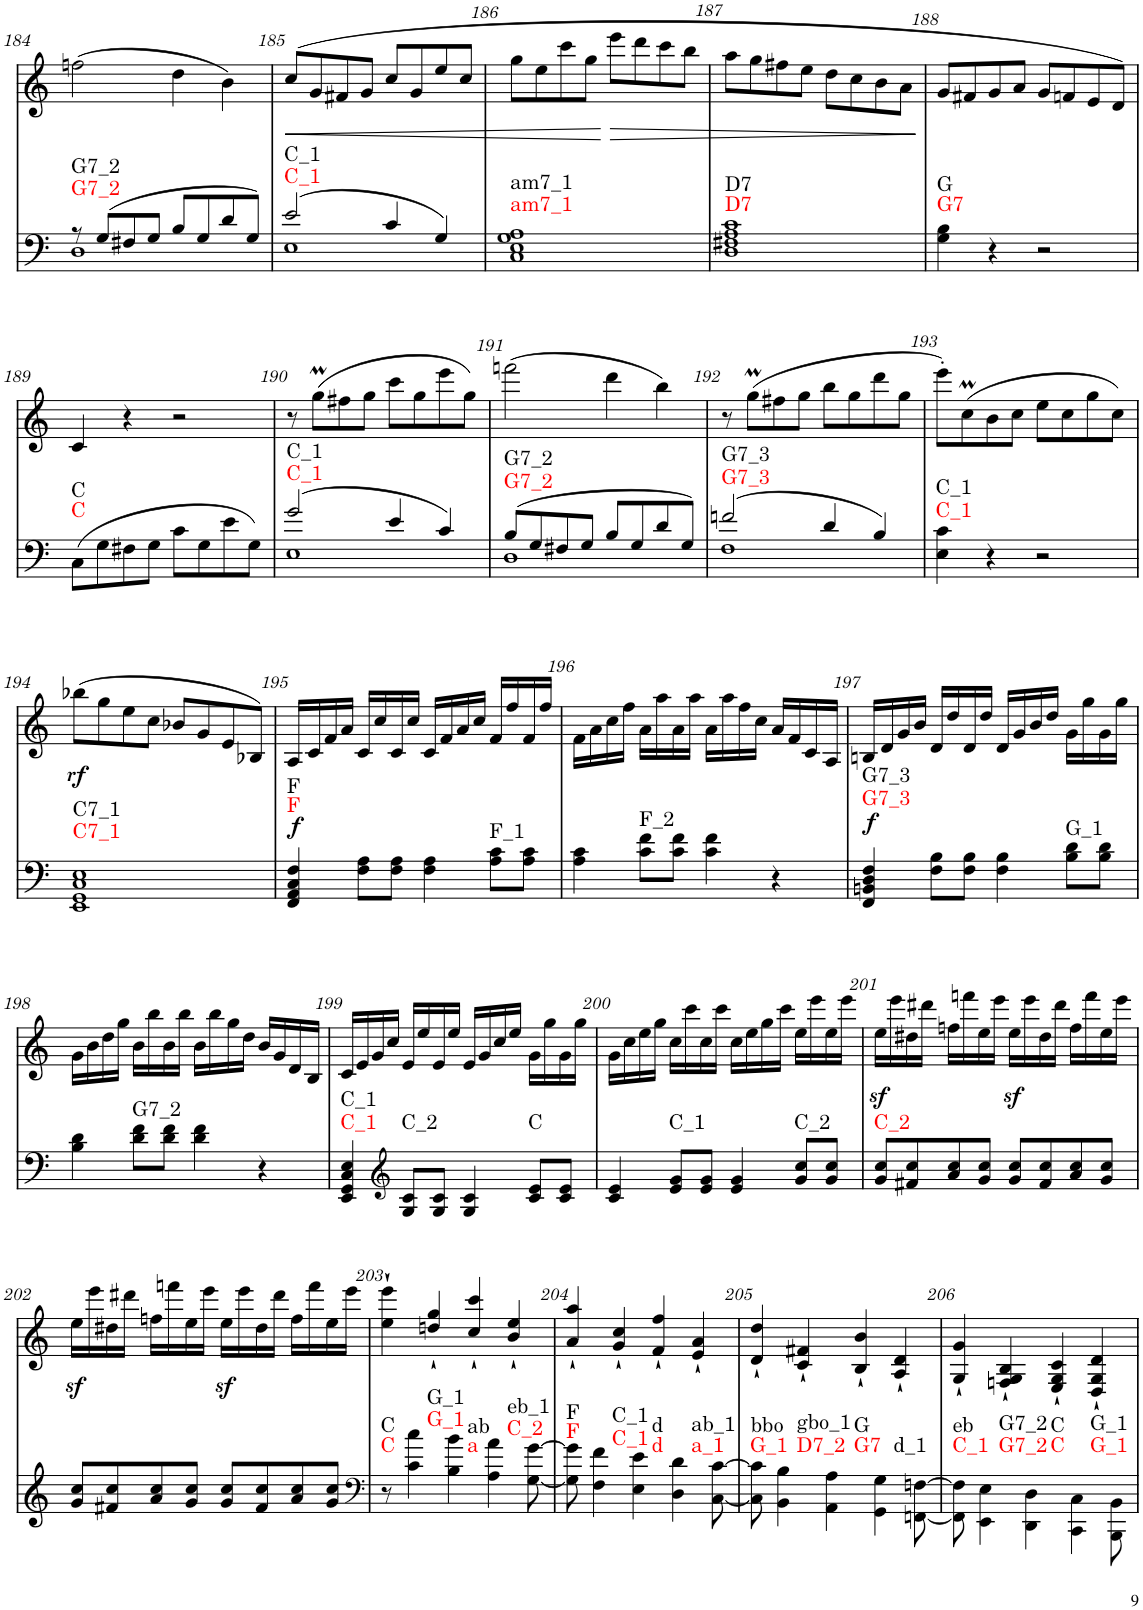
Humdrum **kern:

**kern	**dynam	**harte	**kern	**dynam
*part2	*part2	*part2	*part1	*part1
*staff2	*staff2	*	*staff1	*staff1
*I"piano	*	*	*I"piano	*
*I'Pno	*	*	*I'Pno	*
!!LO:PB:g=z
*clefF4	*	*	*clefG2	*
*k[]	*	*	*k[]	*
*M4/4	*	*	*M4/4	*
=184	=184	=184	=184	=184
*^	*	*	*	*
!	!	!	!LO:H:n=1:kt=G7_2	!	!
!	!	!	!LO:H:n=2:kt=G7_2	!	!
8r	1D	.	N N	(2ffn\	.
(8G/L	.	.	.	.	.
8F#X/	.	.	.	.	.
8G/J	.	.	.	.	.
8B/L	.	.	.	4dd\	.
8G/	.	.	.	.	.
8d/	.	.	.	4b\)	.
8G/J)	.	.	.	.	.
=185	=185	=185	=185	=185	=185
!	!	!	!LO:H:n=1:kt=C_1	!	!LO:HP:b
!	!	!	!LO:H:n=2:kt=C_1	!	!
(2e/	1E	.	N N	(8cc/L	<
.	.	.	.	8g/	.
.	.	.	.	8f#X/	.
.	.	.	.	8g/J	.
4c/	.	.	.	8cc/L	.
.	.	.	.	8g/	.
4G/)	.	.	.	8ee/	.
.	.	.	.	8cc/J	.
*v	*v	*	*	*	*
=186	=186	=186	=186	=186
!	!	!LO:H:n=1:kt=am7_1	!	!
!	!	!LO:H:n=2:kt=am7_1	!	!
1C 1E 1G 1A	.	N N	8gg\L	.
.	.	.	8ee\	.
.	.	.	8ccc\	.
.	.	.	8gg\J	.
!	!	!	!	!LO:HP:n=1:b
.	.	.	8eee\L	[ >
.	.	.	8ddd\	.
.	.	.	8ccc\	.
.	.	.	8bb\J	.
=187	=187	=187	=187	=187
!	!	!LO:H:n=1:kt=D7	!	!
!	!	!LO:H:n=2:kt=D7	!	!
1D 1F#X 1A 1c	.	N N	8aa\L	.
.	.	.	8gg\	.
.	.	.	8ff#X\	.
.	.	.	8ee\J	.
.	.	.	8dd\L	.
.	.	.	8cc\	.
.	.	.	8b\	.
.	.	.	8a\J	.
.	.	.	.	]
=188	=188	=188	=188	=188
!	!	!LO:H:n=1:kt=G7	!	!
!	!	!LO:H:n=2:kt=G	!	!
4G\ 4B\	.	N N	8g/L	.
.	.	.	8f#X/	.
4r	.	.	8g/	.
.	.	.	8a/J	.
2r	.	.	8g/L	.
.	.	.	8fn/	.
.	.	.	8e/	.
.	.	.	8d/J)	.
!!LO:LB:g=z
=189	=189	=189	=189	=189
!	!	!LO:H:n=1:kt=C	!	!
!	!	!LO:H:n=2:kt=C	!	!
(8C\L	.	N N	4c/	.
8G\	.	.	.	.
8F#X\	.	.	4r	.
8G\J	.	.	.	.
8c\L	.	.	2r	.
8G\	.	.	.	.
8e\	.	.	.	.
8G\J)	.	.	.	.
=190	=190	=190	=190	=190
*^	*	*	*	*
!	!	!	!LO:H:n=1:kt=C_1	!	!
!	!	!	!LO:H:n=2:kt=C_1	!	!
(2g/	1E	.	N N	8r	.
.	.	.	.	(8ggM\L	.
.	.	.	.	8ff#X\	.
.	.	.	.	8gg\J	.
4e/	.	.	.	8ccc\L	.
.	.	.	.	8gg\	.
4c/)	.	.	.	8eee\	.
.	.	.	.	8gg\J)	.
=191	=191	=191	=191	=191	=191
!	!	!	!LO:H:n=1:kt=G7_2	!	!
!	!	!	!LO:H:n=2:kt=G7_2	!	!
(8B/L	1D	.	N N	(2fffn\	.
8G/	.	.	.	.	.
8F#X/	.	.	.	.	.
8G/J	.	.	.	.	.
8B/L	.	.	.	4ddd\	.
8G/	.	.	.	.	.
8d/	.	.	.	4bb\)	.
8G/J)	.	.	.	.	.
=192	=192	=192	=192	=192	=192
!	!	!	!LO:H:n=1:kt=G7_3	!	!
!	!	!	!LO:H:n=2:kt=G7_3	!	!
(2fn/	1F	.	N N	8r	.
.	.	.	.	(8ggM\L	.
.	.	.	.	8ff#X\	.
.	.	.	.	8gg\J	.
4d/	.	.	.	8bb\L	.
.	.	.	.	8gg\	.
4B/)	.	.	.	8ddd\	.
.	.	.	.	8gg\J	.
*v	*v	*	*	*	*
=193	=193	=193	=193	=193
!	!	!LO:H:n=1:kt=C_1	!	!
!	!	!LO:H:n=2:kt=C_1	!	!
4E\ 4c\	.	N N	8eee'\L)	.
.	.	.	(8ccM\	.
4r	.	.	8b\	.
.	.	.	8cc\J	.
2r	.	.	8ee\L	.
.	.	.	8cc\	.
.	.	.	8gg\	.
.	.	.	8cc\J)	.
!!LO:LB:g=z
=194	=194	=194	=194	=194
!	!	!LO:H:n=1:kt=C7_1	!	!LO:DY:b
!	!	!LO:H:n=2:kt=C7_1	!	!
1EE 1GG 1C 1E	.	N N	(8bb-X\L	rf
.	.	.	8gg\	.
.	.	.	8ee\	.
.	.	.	8cc\J	.
.	.	.	8b-X/L	.
.	.	.	8g/	.
.	.	.	8e/	.
.	.	.	8B-X/J)	.
=195	=195	=195	=195	=195
!	!LO:DY:a	!LO:H:n=1:kt=F	!	!
!	!	!LO:H:n=2:kt=F	!	!
4FF/ 4AA/ 4C/ 4F/	f	N N	16A/LL	.
.	.	.	16c/	.
.	.	.	16f/	.
.	.	.	16a/JJ	.
8F\ 8A\L	.	.	16c/LL	.
.	.	.	16cc/	.
8F\ 8A\J	.	.	16c/	.
.	.	.	16cc/JJ	.
4F\ 4A\	.	.	16c/LL	.
.	.	.	16f/	.
.	.	.	16a/	.
.	.	.	16cc/JJ	.
!	!	!LO:H:kt=F_1	!	!
8A\ 8c\L	.	N	16f/LL	.
.	.	.	16ff/	.
8A\ 8c\J	.	.	16f/	.
.	.	.	16ff/JJ	.
=196	=196	=196	=196	=196
4A\ 4c\	.	.	16f\LL	.
.	.	.	16a\	.
.	.	.	16cc\	.
.	.	.	16ff\JJ	.
!	!	!LO:H:kt=F_2	!	!
8c\ 8f\L	.	N	16a\LL	.
.	.	.	16aa\	.
8c\ 8f\J	.	.	16a\	.
.	.	.	16aa\JJ	.
4c\ 4f\	.	.	16a\LL	.
.	.	.	16aa\	.
.	.	.	16ff\	.
.	.	.	16cc\JJ	.
4r	.	.	16a/LL	.
.	.	.	16f/	.
.	.	.	16c/	.
.	.	.	16A/JJ	.
=197	=197	=197	=197	=197
!	!LO:DY:a	!LO:H:n=1:kt=G7_3	!	!
!	!	!LO:H:n=2:kt=G7_3	!	!
4FF/ 4BBn/ 4D/ 4F/	f	N N	16Bn/LL	.
.	.	.	16d/	.
.	.	.	16g/	.
.	.	.	16b/JJ	.
8F\ 8B\L	.	.	16d/LL	.
.	.	.	16dd/	.
8F\ 8B\J	.	.	16d/	.
.	.	.	16dd/JJ	.
4F\ 4B\	.	.	16d/LL	.
.	.	.	16g/	.
.	.	.	16b/	.
.	.	.	16dd/JJ	.
!	!	!LO:H:kt=G_1	!	!
8B\ 8d\L	.	N	16g\LL	.
.	.	.	16gg\	.
8B\ 8d\J	.	.	16g\	.
.	.	.	16gg\JJ	.
!!LO:LB:g=z
=198	=198	=198	=198	=198
4B\ 4d\	.	.	16g\LL	.
.	.	.	16b\	.
.	.	.	16dd\	.
.	.	.	16gg\JJ	.
!	!	!LO:H:kt=G7_2	!	!
8d\ 8f\L	.	N	16b\LL	.
.	.	.	16bb\	.
8d\ 8f\J	.	.	16b\	.
.	.	.	16bb\JJ	.
4d\ 4f\	.	.	16b\LL	.
.	.	.	16bb\	.
.	.	.	16gg\	.
.	.	.	16dd\JJ	.
4r	.	.	16b/LL	.
.	.	.	16g/	.
.	.	.	16d/	.
.	.	.	16B/JJ	.
=199	=199	=199	=199	=199
!	!	!LO:H:n=1:kt=C_1	!	!
!	!	!LO:H:n=2:kt=C_1	!	!
4EE/ 4GG/ 4C/ 4E/	.	N N	16c/LL	.
.	.	.	16e/	.
.	.	.	16g/	.
.	.	.	16cc/JJ	.
*clefG2	*	*	*	*
!	!	!LO:H:kt=C_2	!	!
8G/ 8c/L	.	N	16e/LL	.
.	.	.	16ee/	.
8G/ 8c/J	.	.	16e/	.
.	.	.	16ee/JJ	.
4G/ 4c/	.	.	16e/LL	.
.	.	.	16g/	.
.	.	.	16cc/	.
.	.	.	16ee/JJ	.
!	!	!LO:H:kt=C	!	!
8c/ 8e/L	.	N	16g\LL	.
.	.	.	16gg\	.
8c/ 8e/J	.	.	16g\	.
.	.	.	16gg\JJ	.
=200	=200	=200	=200	=200
4c/ 4e/	.	.	16g\LL	.
.	.	.	16cc\	.
.	.	.	16ee\	.
.	.	.	16gg\JJ	.
!	!	!LO:H:kt=C_1	!	!
8e/ 8g/L	.	N	16cc\LL	.
.	.	.	16ccc\	.
8e/ 8g/J	.	.	16cc\	.
.	.	.	16ccc\JJ	.
4e/ 4g/	.	.	16cc\LL	.
.	.	.	16ee\	.
.	.	.	16gg\	.
.	.	.	16ccc\JJ	.
!	!	!LO:H:kt=C_2	!	!
8g/ 8cc/L	.	N	16ee\LL	.
.	.	.	16eee\	.
8g/ 8cc/J	.	.	16ee\	.
.	.	.	16eee\JJ	.
=201	=201	=201	=201	=201
!	!	!LO:H:kt=C_2	!	!
8g/ 8cc/L	.	N	16eez<\LL	.
.	.	.	16eee\	.
8f#X/ 8cc/	.	.	16dd#X\	.
.	.	.	16ddd#X\JJ	.
8a/ 8cc/	.	.	16ffn\LL	.
.	.	.	16fffn\	.
8g/ 8cc/J	.	.	16ee\	.
.	.	.	16eee\JJ	.
8g/ 8cc/L	.	.	16eez<\LL	.
.	.	.	16eee\	.
8f#/ 8cc/	.	.	16dd#\	.
.	.	.	16ddd#\JJ	.
8a/ 8cc/	.	.	16ff\LL	.
.	.	.	16fff\	.
8g/ 8cc/J	.	.	16ee\	.
.	.	.	16eee\JJ	.
!!LO:LB:g=z
=202	=202	=202	=202	=202
8g/ 8cc/L	.	.	16eez<\LL	.
.	.	.	16eee\	.
8f#X/ 8cc/	.	.	16dd#X\	.
.	.	.	16ddd#X\JJ	.
8a/ 8cc/	.	.	16ffn\LL	.
.	.	.	16fffn\	.
8g/ 8cc/J	.	.	16ee\	.
.	.	.	16eee\JJ	.
8g/ 8cc/L	.	.	16eez<\LL	.
.	.	.	16eee\	.
8f#/ 8cc/	.	.	16dd#\	.
.	.	.	16ddd#\JJ	.
8a/ 8cc/	.	.	16ff\LL	.
.	.	.	16fff\	.
8g/ 8cc/J	.	.	16ee\	.
.	.	.	16eee\JJ	.
=203	=203	=203	=203	=203
*clefF4	*	*	*	*
!	!	!LO:H:n=1:kt=C	!	!
!	!	!LO:H:n=2:kt=C	!	!
8r	.	N N	4ee\` 4eee\`	.
!	!	!LO:H:n=1:kt=G_1	!	!
!	!	!LO:H:n=2:kt=G_1	!	!
4c\ 4cc\	.	N N	.	.
.	.	.	4ddn/` 4gg/`	.
!	!	!LO:H:n=1:kt=a	!	!
!	!	!LO:H:n=2:kt=ab	!	!
4B\ 4b\	.	N N	.	.
.	.	.	4cc/` 4ccc/`	.
!	!	!LO:H:n=1:kt=C_2	!	!
!	!	!LO:H:n=2:kt=eb_1	!	!
4A\ 4a\	.	N N	.	.
.	.	.	4b/` 4ee/`	.
[8G\ [8g\	.	.	.	.
=204	=204	=204	=204	=204
!	!	!LO:H:n=1:kt=F	!	!
!	!	!LO:H:n=2:kt=F	!	!
8G\] 8g\]	.	N N	4a/` 4aa/`	.
!	!	!LO:H:n=1:kt=C_1	!	!
!	!	!LO:H:n=2:kt=C_1	!	!
4F\ 4f\	.	N N	.	.
.	.	.	4g/` 4cc/`	.
!	!	!LO:H:n=1:kt=d	!	!
!	!	!LO:H:n=2:kt=d	!	!
4E\ 4e\	.	N N	.	.
.	.	.	4f/` 4ff/`	.
!	!	!LO:H:n=1:kt=a_1	!	!
!	!	!LO:H:n=2:kt=ab_1	!	!
4D\ 4d\	.	N N	.	.
.	.	.	4e/` 4a/`	.
[8C\ [8c\	.	.	.	.
=205	=205	=205	=205	=205
!	!	!LO:H:n=1:kt=G_1	!	!
!	!	!LO:H:n=2:kt=bbo	!	!
8C\] 8c\]	.	N N	4d/` 4dd/`	.
!	!	!LO:H:n=1:kt=D7_2	!	!
!	!	!LO:H:n=2:kt=gbo_1	!	!
4BB\ 4B\	.	N N	.	.
.	.	.	4c/` 4f#X/`	.
!	!	!LO:H:n=1:kt=G7	!	!
!	!	!LO:H:n=2:kt=G	!	!
4AA\ 4A\	.	N N	.	.
.	.	.	4B/` 4b/`	.
!	!	!LO:H:kt=d_1	!	!
4GG\ 4G\	.	N	.	.
.	.	.	4A/` 4d/`	.
[8FFn\ [8Fn\	.	.	.	.
=206	=206	=206	=206	=206
!	!	!LO:H:n=1:kt=C_1	!	!
!	!	!LO:H:n=2:kt=eb	!	!
8FF\] 8F\]	.	N N	4G/` 4g/`	.
!	!	!LO:H:n=1:kt=G7_2	!	!
!	!	!LO:H:n=2:kt=G7_2	!	!
4EE\ 4E\	.	N N	.	.
.	.	.	4Fn/` 4G/` 4B/`	.
!	!	!LO:H:n=1:kt=C	!	!
!	!	!LO:H:n=2:kt=C	!	!
4DD\ 4D\	.	N N	.	.
.	.	.	4E/` 4G/` 4c/`	.
!	!	!LO:H:n=1:kt=G_1	!	!
!	!	!LO:H:n=2:kt=G_1	!	!
4CC\ 4C\	.	N N	.	.
.	.	.	4D/` 4G/` 4d/`	.
8BBB\ 8BB\	.	.	.	.
=	=	=	=	=
*-	*-	*-	*-	*-
